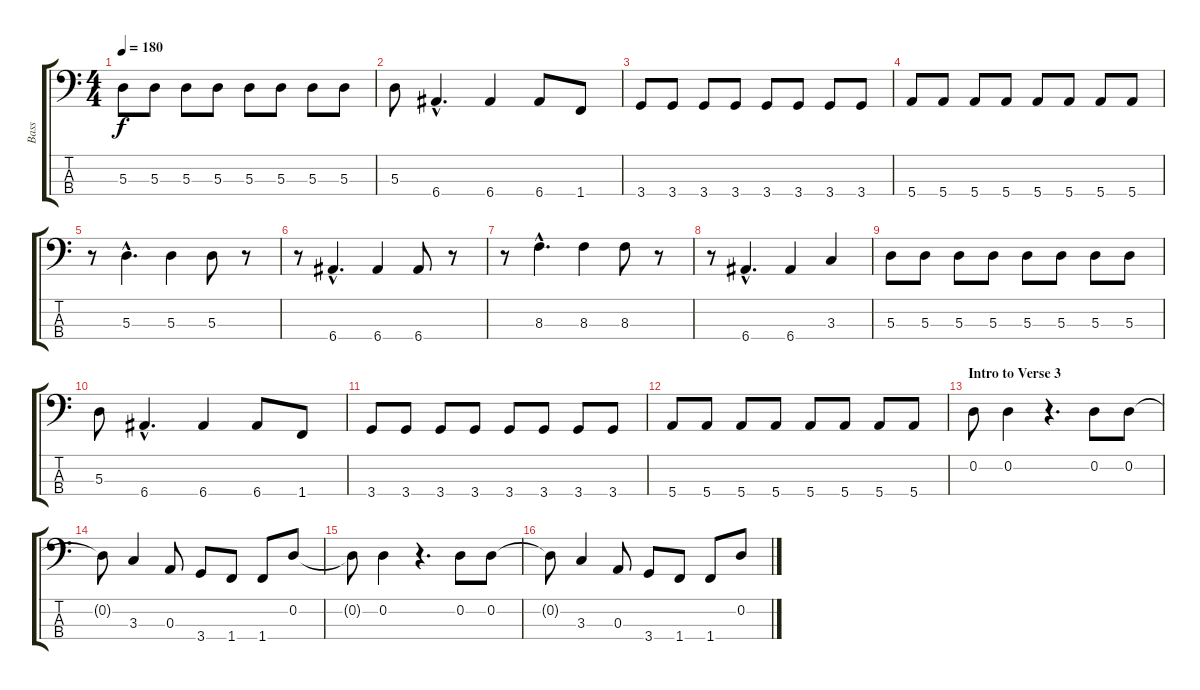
\track ("Bass" "Bass") {instrument electricbassfinger}
\staff {score tabs}
\tuning (G2 D2 A1 E1) {hide}
\ts (4 4)
\tempo 180
\clef f4
\ks c
5.3.8{dy f} 5.3.8 5.3.8 5.3.8 5.3.8 5.3.8 5.3.8 5.3.8 |
5.3.8 6.4{hac}.4{d} 6.4.4 6.4.8 1.4.8 |
3.4.8 3.4.8 3.4.8 3.4.8 3.4.8 3.4.8 3.4.8 3.4.8 |
5.4.8 5.4.8 5.4.8 5.4.8 5.4.8 5.4.8 5.4.8 5.4.8 |
r.8 5.3{hac}.4{d} 5.3.4 5.3.8 r.8 |
r.8 6.4{hac}.4{d} 6.4.4 6.4.8 r.8 |
r.8 8.3{hac}.4{d} 8.3.4 8.3.8 r.8 |
r.8 6.4{hac}.4{d} 6.4.4 3.3.4 |
5.3.8 5.3.8 5.3.8 5.3.8 5.3.8 5.3.8 5.3.8 5.3.8 |
5.3.8 6.4{hac}.4{d} 6.4.4 6.4.8 1.4.8 |
3.4.8 3.4.8 3.4.8 3.4.8 3.4.8 3.4.8 3.4.8 3.4.8 |
5.4.8 5.4.8 5.4.8 5.4.8 5.4.8 5.4.8 5.4.8 5.4.8 |
\section ("" "Intro to Verse 3")
0.2.8 0.2.4 r.4{d} 0.2.8 0.2.8 |
0.2{t}.8 3.3.4 0.3.8 3.4.8 1.4.8 1.4.8 0.2.8 |
0.2{t}.8 0.2.4 r.4{d} 0.2.8 0.2.8 |
0.2{t}.8 3.3.4 0.3.8 3.4.8 1.4.8 1.4.8 0.2.8
